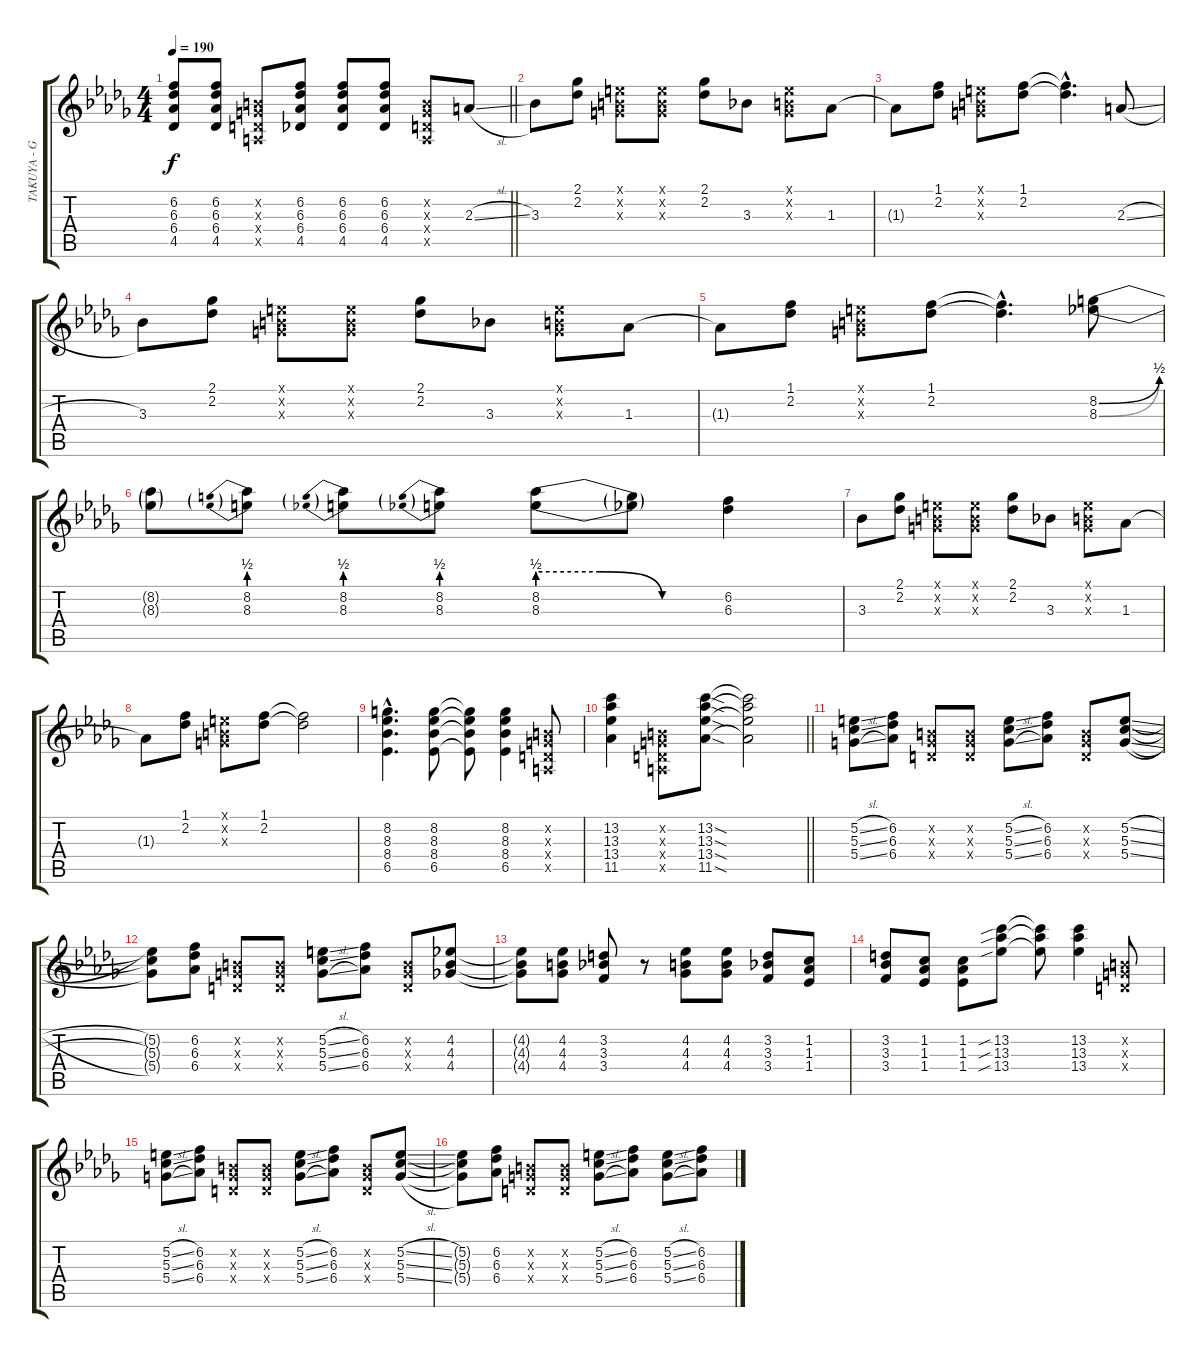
\track ("TAKUYA - Guitar 1" "TAKUYA - G") {instrument distortionguitar}
\staff {score tabs}
\tuning (E4 B3 G3 D3 A2 E2) {hide}
\ts (4 4)
\tempo 190
\clef g2
\barLineRight lightlight
\ks db
(6.2 6.3 6.4 4.5).8{dy f} (6.2 6.3 6.4 4.5).8 (0.2{x} 0.3{x} 0.4{x} 0.5{x}).8 (6.2 6.3 6.4 4.5).8 (6.2 6.3 6.4 4.5).8 (6.2 6.3 6.4 4.5).8 (0.2{x} 0.3{x} 0.4{x} 0.5{x}).8 2.3{sl}.8{volume 16} |
3.3.8 (2.1 2.2).8 (0.1{x} 0.2{x} 0.3{x}).8 (0.1{x} 0.2{x} 0.3{x}).8 (2.1 2.2).8 3.3.8 (0.1{x} 0.2{x} 0.3{x}).8 1.3.8 |
1.3{t}.8 (1.1 2.2).8 (0.1{x} 0.2{x} 0.3{x}).8 (1.1 2.2).8 (1.1{hac t} 2.2{hac t}).4{d} 2.3{sl}.8 |
3.3.8 (2.1 2.2).8 (0.1{x} 0.2{x} 0.3{x}).8 (0.1{x} 0.2{x} 0.3{x}).8 (2.1 2.2).8 3.3.8 (0.1{x} 0.2{x} 0.3{x}).8 1.3.8 |
1.3{t}.8 (1.1 2.2).8 (0.1{x} 0.2{x} 0.3{x}).8 (1.1 2.2).8 (1.1{hac t} 2.2{hac t}).4{d} (8.2{be (bend 0 0 60 2)} 8.3{be (bend 0 0 60 2)}).8{volume 13} |
(8.2{t} 8.3{t}).8 (8.2{be (prebend 0 2 60 2)} 8.3{be (prebend 0 2 60 2)}).8 (8.2{be (prebend 0 2 60 2)} 8.3{be (prebend 0 2 60 2)}).8 (8.2{be (prebend 0 2 60 2)} 8.3{be (prebend 0 2 60 2)}).8 (8.2{be (custom 0 2 20 2 40 0 60 0)} 8.3{be (custom 0 2 20 2 40 0 60 0)}).8 (8.2{t} 8.3{t}).8 (6.2 6.3).4 |
3.3.8{volume 16} (2.1 2.2).8 (0.1{x} 0.2{x} 0.3{x}).8 (0.1{x} 0.2{x} 0.3{x}).8 (2.1 2.2).8 3.3.8 (0.1{x} 0.2{x} 0.3{x}).8 1.3.8 |
1.3{t}.8 (1.1 2.2).8 (0.1{x} 0.2{x} 0.3{x}).8 (1.1 2.2).8 (1.1{t} 2.2{t}).2 |
(8.2{hac} 8.3{hac} 8.4{hac} 6.5{hac}).4{d volume 13} (8.2 8.3 8.4 6.5).8 (8.2{t} 8.3{t} 8.4{t} 6.5{t}).8 (8.2 8.3 8.4 6.5).4 (0.2{x} 0.3{x} 0.4{x} 0.5{x}).8 |
\barLineRight lightlight
(13.2 13.3 13.4 11.5).4 (0.2{x} 0.3{x} 0.4{x} 0.5{x}).8 (13.2{sod} 13.3{sod} 13.4{sod} 11.5{sod}).8 (13.2{t} 13.3{t} 13.4{t} 11.5{t}).2 |
(5.2{sl} 5.3{sl} 5.4{sl}).8 (6.2 6.3 6.4).8 (0.2{x} 0.3{x} 0.4{x}).8 (0.2{x} 0.3{x} 0.4{x}).8 (5.2{sl} 5.3{sl} 5.4{sl}).8 (6.2 6.3 6.4).8 (0.2{x} 0.3{x} 0.4{x}).8 (5.2{sl} 5.3{sl} 5.4{sl}).8 |
(5.2{t} 5.3{t} 5.4{t}).8 (6.2 6.3 6.4).8 (0.2{x} 0.3{x} 0.4{x}).8 (0.2{x} 0.3{x} 0.4{x}).8 (5.2{sl} 5.3{sl} 5.4{sl}).8 (6.2 6.3 6.4).8 (0.2{x} 0.3{x} 0.4{x}).8 (4.2 4.3 4.4).8 |
(4.2{t} 4.3{t} 4.4{t}).8 (4.2 4.3 4.4).8 (3.2 3.3 3.4).8 r.8 (4.2 4.3 4.4).8 (4.2 4.3 4.4).8 (3.2 3.3 3.4).8 (1.2 1.3 1.4).8 |
(3.2 3.3 3.4).8 (1.2 1.3 1.4).8 (1.2 1.3 1.4).8 (13.2{sib} 13.3{sib} 13.4{sib}).8 (13.2{t} 13.3{t} 13.4{t}).8 (13.2 13.3 13.4).4 (0.2{x} 0.3{x} 0.4{x}).8 |
(5.2{sl} 5.3{sl} 5.4{sl}).8 (6.2 6.3 6.4).8 (0.2{x} 0.3{x} 0.4{x}).8 (0.2{x} 0.3{x} 0.4{x}).8 (5.2{sl} 5.3{sl} 5.4{sl}).8 (6.2 6.3 6.4).8 (0.2{x} 0.3{x} 0.4{x}).8 (5.2{sl} 5.3{sl} 5.4{sl}).8 |
(5.2{t} 5.3{t} 5.4{t}).8 (6.2 6.3 6.4).8 (0.2{x} 0.3{x} 0.4{x}).8 (0.2{x} 0.3{x} 0.4{x}).8 (5.2{sl} 5.3{sl} 5.4{sl}).8 (6.2 6.3 6.4).8 (5.2{sl} 5.3{sl} 5.4{sl}).8 (6.2 6.3 6.4).8
